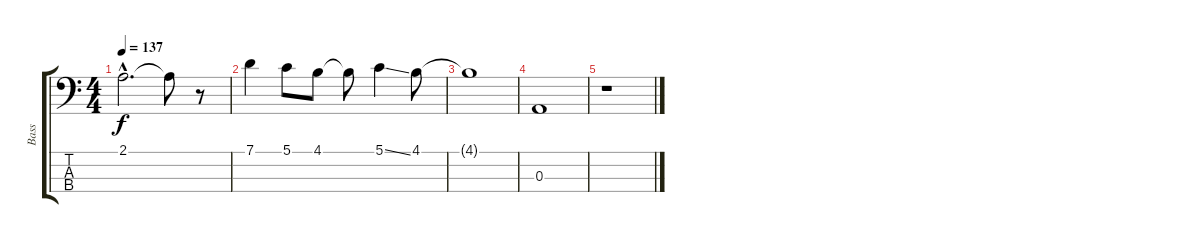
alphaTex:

\track ("Bass" "Bass") {instrument electricbassfinger}
\staff {score tabs}
\tuning (G2 D2 A1 E1) {hide}
\ts (4 4)
\tempo 137
\clef f4
\ks c
2.1{hac t}.2{d dy f} 2.1{t}.8 r.8 |
7.1.4 5.1.8 4.1.8 4.1{t}.8 5.1{ss}.4 4.1.8 |
4.1{t}.1 |
0.3.1 |
r.1
